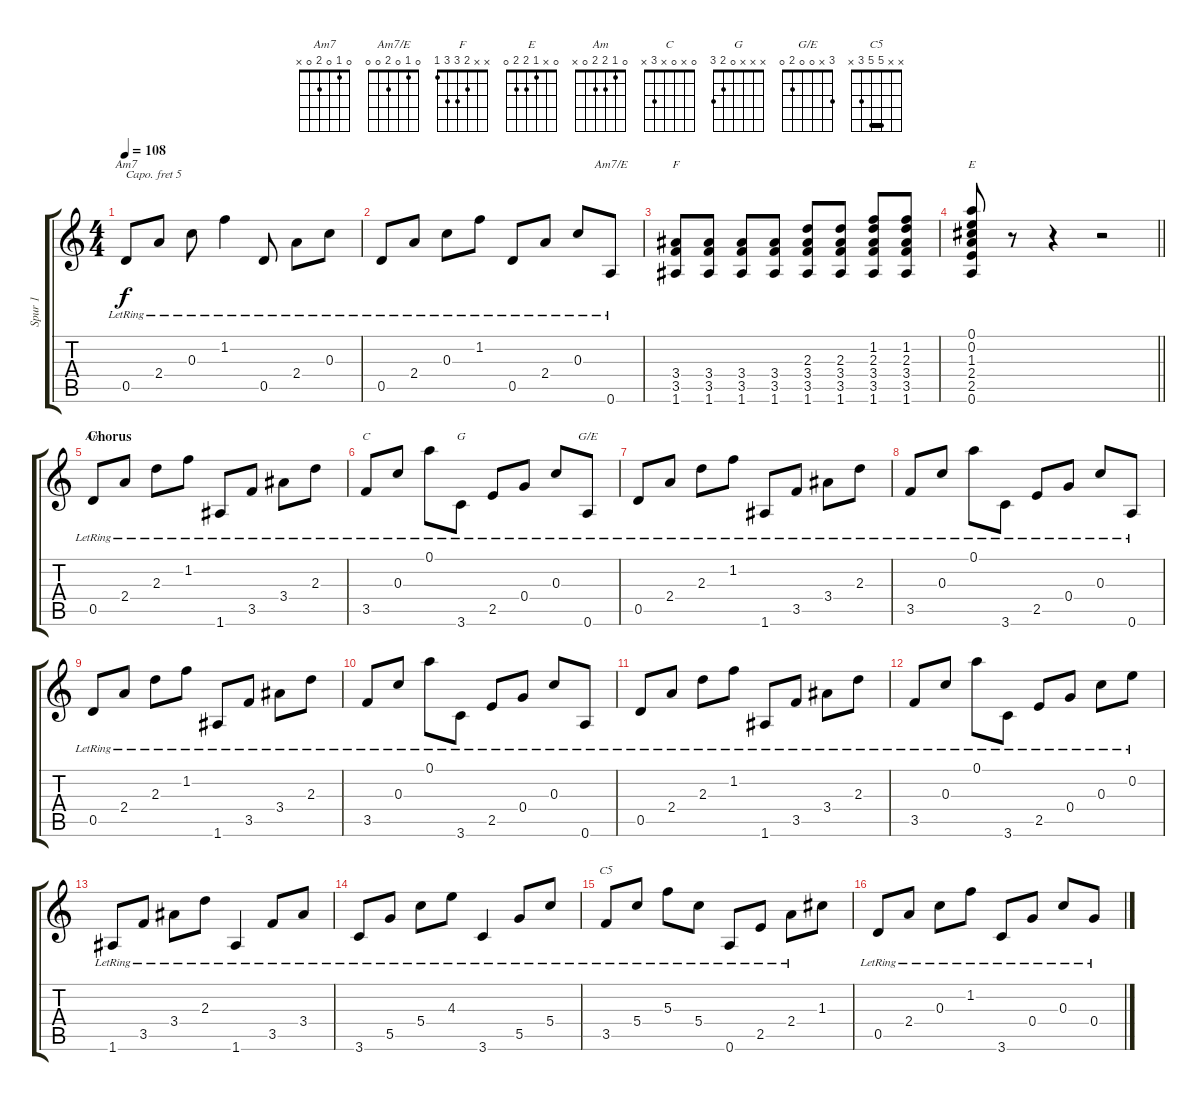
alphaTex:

\track ("Spur 1" "Spur 1") {instrument acousticguitarsteel}
\staff {score tabs}
\capo 5
\tuning (E4 B3 G3 D3 A2 E2) {hide}
\chord ("Am7" 0 1 0 2 0 x)
\chord ("Am7/E" 0 1 0 2 0 0)
\chord ("F" x x 2 3 3 1)
\chord ("E" 0 x 1 2 2 0)
\chord ("Am" 0 1 2 2 0 x)
\chord ("C" 0 x 0 x 3 x)
\chord ("G" x x x 0 2 3)
\chord ("G/E" 3 x 0 0 2 0)
\chord ("C5" x x 5 5 3 x) {barre 5}
\ts (4 4)
\tempo 108
\clef g2
\ks c
0.5{lr}.8{ch "Am7" dy f} 2.4{lr}.8 0.3{lr}.8 1.2{lr}.4 0.5{lr}.8 2.4{lr}.8 0.3{lr}.8 |
0.5{lr}.8 2.4{lr}.8 0.3{lr}.8 1.2{lr}.8 0.5{lr}.8 2.4{lr}.8 0.3{lr}.8 0.6{lr}.8{ch "Am7/E"} |
(3.4 3.5 1.6).8{ch "F"} (3.4 3.5 1.6).8 (3.4 3.5 1.6).8 (3.4 3.5 1.6).8 (2.3 3.4 3.5 1.6).8 (2.3 3.4 3.5 1.6).8 (1.2 2.3 3.4 3.5 1.6).8 (1.2 2.3 3.4 3.5 1.6).8 |
\barLineRight lightlight
(0.1 0.2 1.3 2.4 2.5 0.6).8{ch "E"} r.8 r.4 r.2 |
\section ("" "Chorus")
0.5{lr}.8{ch "Am"} 2.4{lr}.8 2.3{lr}.8 1.2{lr}.8 1.6{lr}.8 3.5{lr}.8 3.4{lr}.8 2.3{lr}.8 |
3.5{lr}.8{ch "C"} 0.3{lr}.8 0.1{lr}.8 3.6{lr}.8{ch "G"} 2.5{lr}.8 0.4{lr}.8 0.3{lr}.8 0.6{lr}.8{ch "G/E"} |
0.5{lr}.8 2.4{lr}.8 2.3{lr}.8 1.2{lr}.8 1.6{lr}.8 3.5{lr}.8 3.4{lr}.8 2.3{lr}.8 |
3.5{lr}.8 0.3{lr}.8 0.1{lr}.8 3.6{lr}.8 2.5{lr}.8 0.4{lr}.8 0.3{lr}.8 0.6{lr}.8 |
0.5{lr}.8 2.4{lr}.8 2.3{lr}.8 1.2{lr}.8 1.6{lr}.8 3.5{lr}.8 3.4{lr}.8 2.3{lr}.8 |
3.5{lr}.8 0.3{lr}.8 0.1{lr}.8 3.6{lr}.8 2.5{lr}.8 0.4{lr}.8 0.3{lr}.8 0.6{lr}.8 |
0.5{lr}.8 2.4{lr}.8 2.3{lr}.8 1.2{lr}.8 1.6{lr}.8 3.5{lr}.8 3.4{lr}.8 2.3{lr}.8 |
3.5{lr}.8 0.3{lr}.8 0.1{lr}.8 3.6{lr}.8 2.5{lr}.8 0.4{lr}.8 0.3{lr}.8 0.2{lr}.8 |
1.6{lr}.8 3.5{lr}.8 3.4{lr}.8 2.3{lr}.8 1.6{lr}.4 3.5{lr}.8 3.4{lr}.8 |
3.6{lr}.8 5.5{lr}.8 5.4{lr}.8 4.3{lr}.8 3.6{lr}.4 5.5{lr}.8 5.4{lr}.8 |
3.5{lr}.8{ch "C5"} 5.4{lr}.8 5.3{lr}.8 5.4{lr}.8 0.6{lr}.8 2.5{lr}.8 2.4{lr}.8 1.3.8 |
0.5{lr}.8 2.4{lr}.8 0.3{lr}.8 1.2{lr}.8 3.6{lr}.8 0.4{lr}.8 0.3{lr}.8 0.4{lr}.8
